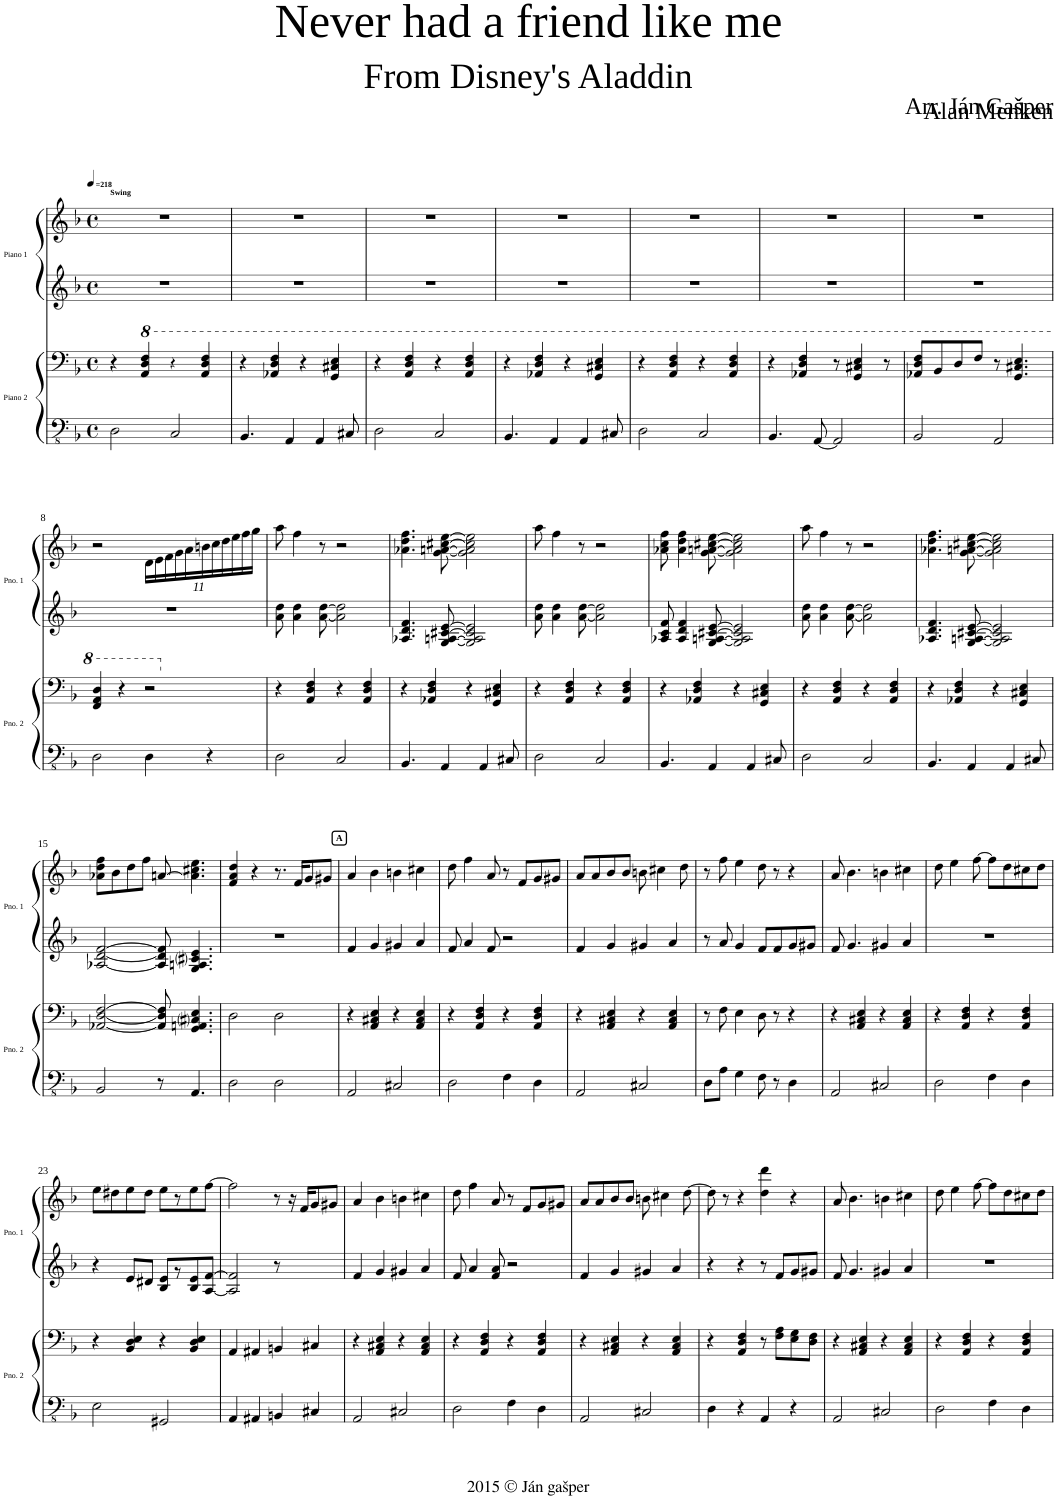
**kern	**kern	**kern	**kern
*part2	*part2	*part1	*part1
*staff4	*staff3	*staff2	*staff1
*I"Piano 2	*	*I"Piano 1	*
*I'Pno. 2	*	*I'Pno. 1	*
*clefFv4	*clefF4	*clefG2	*clefG2
*k[b-]	*k[b-]	*k[b-]	*k[b-]
*M4/4	*M4/4	*M4/4	*M4/4
*met(c)	*met(c)	*met(c)	*met(c)
*MM218	*MM218	*MM218	*MM218
=1	=1	=1	=1
!	!	!	!LO:TX:a:B:t=Swing
2DD\	4r	1r	1r
*	*8va	*	*
.	4A/ 4d/ 4f/	.	.
2CC/	4r	.	.
.	4A/ 4d/ 4f/	.	.
=2	=2	=2	=2
4.BBB-/	4r	1r	1r
.	4A-X/ 4d/ 4f/	.	.
4AAA/	.	.	.
.	4r	.	.
4AAA/	.	.	.
.	4G/ 4c#X/ 4e/	.	.
8CC#X/	.	.	.
=3	=3	=3	=3
2DD\	4r	1r	1r
.	4A/ 4d/ 4f/	.	.
2CC/	4r	.	.
.	4A/ 4d/ 4f/	.	.
=4	=4	=4	=4
4.BBB-/	4r	1r	1r
.	4A-X/ 4d/ 4f/	.	.
4AAA/	.	.	.
.	4r	.	.
4AAA/	.	.	.
.	4G/ 4c#X/ 4e/	.	.
8CC#X/	.	.	.
=5	=5	=5	=5
2DD\	4r	1r	1r
.	4A/ 4d/ 4f/	.	.
2CC/	4r	.	.
.	4A/ 4d/ 4f/	.	.
=6	=6	=6	=6
4.BBB-/	4r	1r	1r
.	4A-X/ 4d/ 4f/	.	.
[8AAA/	.	.	.
2AAA/]	8r	.	.
.	4G/ 4c#X/ 4e/	.	.
.	8r	.	.
=7	=7	=7	=7
2BBB-/	8A-X/ 8d/ 8f/L	1r	1r
.	8B-/	.	.
.	8d/	.	.
.	8f/J	.	.
2AAA/	8r	.	.
.	4.G/ 4.c#X/ 4.e/	.	.
!!LO:LB:g=z
=8	=8	=8	=8
2DD\	4F/ 4A/ 4d/	1r	2r
.	4r	.	.
*	*	*	*Xbrackettup
4DD\	2r	.	22d\LL
.	.	.	22e\
.	.	.	4224ryy
.	.	.	22f\
.	.	.	22g\
.	.	.	22a\
.	.	.	22bn\
4r	.	.	.
.	.	.	22cc\
.	.	.	22dd\
.	.	.	22ee\
.	.	.	22ff\
.	.	.	[640%29gg\JJ
*	*X8va	*	*
10560ryy	10560ryy	10560ryy	.
=9	=9	=9	=9
2DD\	4r	8a\ 8dd\	8aa\
.	.	4a\ 4dd\	7040gg\]
.	.	.	4ff\
.	4AA/ 4D/ 4F/	.	.
.	.	[8a\ [8dd\	.
.	.	.	8r
2CC/	4r	2a\] 2dd\]	.
.	.	.	2r
.	4AA/ 4D/ 4F/	.	.
7040ryy	7040ryy	7040ryy	.
=10	=10	=10	=10
4.BBB-/	4r	4.A-X/ 4.d/ 4.f/	4.a-X\ 4.dd\ 4.ff\
.	4AA-X/ 4D/ 4F/	.	.
4AAA/	.	[8G/ [8An/ [8c#X/ [8e/	[8g\ [8an\ [8cc#X\ [8ee\
.	4r	2G/] 2A/] 2c#/] 2e/]	2g\] 2a\] 2cc#\] 2ee\]
4AAA/	.	.	.
.	4GG/ 4C#X/ 4E/	.	.
8CC#X/	.	.	.
=11	=11	=11	=11
2DD\	4r	8a\ 8dd\	8aa\
.	.	4a\ 4dd\	4ff\
.	4AA/ 4D/ 4F/	.	.
.	.	[8a\ [8dd\	8r
2CC/	4r	2a\] 2dd\]	2r
.	4AA/ 4D/ 4F/	.	.
=12	=12	=12	=12
4.BBB-/	4r	8A-X/ 8c/ 8f/	8a-X\ 8cc\ 8ff\
.	.	4A-/ 4d/ 4f/	4a-\ 4dd\ 4ff\
.	4AA-X/ 4D/ 4F/	.	.
4AAA/	.	[8G/ [8An/ [8c#X/ [8e/	[8g\ [8an\ [8cc#X\ [8ee\
.	4r	2G/] 2A/] 2c#/] 2e/]	2g\] 2a\] 2cc#\] 2ee\]
4AAA/	.	.	.
.	4GG/ 4C#X/ 4E/	.	.
8CC#X/	.	.	.
=13	=13	=13	=13
2DD\	4r	8a\ 8dd\	8aa\
.	.	4a\ 4dd\	4ff\
.	4AA/ 4D/ 4F/	.	.
.	.	[8a\ [8dd\	8r
2CC/	4r	2a\] 2dd\]	2r
.	4AA/ 4D/ 4F/	.	.
=14	=14	=14	=14
4.BBB-/	4r	4.A-X/ 4.d/ 4.f/	4.a-X\ 4.dd\ 4.ff\
.	4AA-X/ 4D/ 4F/	.	.
4AAA/	.	[8G/ [8An/ [8c#X/ [8e/	[8g\ [8an\ [8cc#X\ [8ee\
.	4r	2G/] 2A/] 2c#/] 2e/]	2g\] 2a\] 2cc#\] 2ee\]
4AAA/	.	.	.
.	4GG/ 4C#X/ 4E/	.	.
8CC#X/	.	.	.
!!LO:LB:g=z
=15	=15	=15	=15
2BBB-/	[2AA-X/ [2D/ [2F/	[2A-X/ [2d/ [2f/	8a-X\ 8dd\ 8ff\L
.	.	.	8b-\
.	.	.	8dd\
.	.	.	8ff\J
8r	8AA-/] 8D/] 8F/]	8A-/] 8d/] 8f/]	[8an/
4.AAA/	4.GG/ 4.AAn/ 4.C#i/ 4.E/	4.G/ 4.An/ 4.c#i/ 4.e/	4.a\] 4.cc#X\ 4.ee\
=16	=16	=16	=16
2DD\	2D\	1r	4f/ 4a/ 4dd/
.	.	.	4r
2DD\	2D\	.	8.r
.	.	.	16f/KL
.	.	.	8g/
.	.	.	8g#X/J
!!LO:REH:place=s1:a:B:cj:fs=7.1:t=A
=17	=17	=17	=17
2AAA/	4r	4f/	4a/
.	4AA/ 4C#X/ 4E/	4g/	4b-\
2CC#X/	4r	4g#X/	4bn\
.	4AA/ 4C#/ 4E/	4a/	4cc#X\
=18	=18	=18	=18
2DD\	4r	8f/	8dd\
.	.	4a/	4ff\
.	4AA/ 4D/ 4F/	.	.
.	.	8f/	8a/
4FF\	4r	2r	8r
.	.	.	8f/L
4DD\	4AA/ 4D/ 4F/	.	8g/
.	.	.	8g#X/J
=19	=19	=19	=19
2AAA/	4r	4f/	8a/L
.	.	.	8a/
.	4AA/ 4C#X/ 4E/	4g/	8b-/
.	.	.	8b-/J
2CC#X/	4r	4g#X/	8bn\
.	.	.	4cc#X\
.	4AA/ 4C#/ 4E/	4a/	.
.	.	.	8dd\
=20	=20	=20	=20
8DD\L	8r	8r	8r
8AA\J	8F\	8a/	8ff\
4GG\	4E\	4g/	4ee\
8FF\	8D\	8f/L	8dd\
8r	8r	8f/	8r
4DD\	4r	8g/	4r
.	.	8g#X/J	.
=21	=21	=21	=21
2AAA/	4r	8f/	8a/
.	.	4.g/	4.b-\
.	4AA/ 4C#X/ 4E/	.	.
2CC#X/	4r	4g#X/	4bn\
.	4AA/ 4C#/ 4E/	4a/	4cc#X\
=22	=22	=22	=22
2DD\	4r	1r	8dd\
.	.	.	4ee\
.	4AA/ 4D/ 4F/	.	.
.	.	.	[8ff\
4FF\	4r	.	8ff\L]
.	.	.	8dd\
4DD\	4AA/ 4D/ 4F/	.	8cc#X\
.	.	.	8dd\J
!!LO:LB:g=z
=23	=23	=23	=23
2EE\	4r	4r	8ee\L
.	.	.	8dd#X\
.	4BB-/ 4D/ 4E/	8e/L	8ee\
.	.	8d#X/J	8dd#\J
2GGG#X/	4r	8B-/ 8e/L	8ee\L
.	.	8r	8r
.	4BB-/ 4D/ 4E/	8B-/ 8e/	8ee\
.	.	[8A/ [8f/J	[8ff\J
=24	=24	=24	=24
4AAA/	4AA/	2A/] 2f/]	2ff\]
4AAA#X/	4AA#X/	.	.
4BBBn/	4BBn/	8r	8r
.	.	4.ryy	16r
.	.	.	16f/KL
4CC#X/	4C#X/	.	8g/
.	.	.	8g#X/J
=25	=25	=25	=25
2AAA/	4r	4f/	4a/
.	4AA/ 4C#X/ 4E/	4g/	4b-\
2CC#X/	4r	4g#X/	4bn\
.	4AA/ 4C#/ 4E/	4a/	4cc#X\
=26	=26	=26	=26
2DD\	4r	8f/	8dd\
.	.	4a/	4ff\
.	4AA/ 4D/ 4F/	.	.
.	.	8f/ 8a/	8a/
4FF\	4r	2r	8r
.	.	.	8f/L
4DD\	4AA/ 4D/ 4F/	.	8g/
.	.	.	8g#X/J
=27	=27	=27	=27
2AAA/	4r	4f/	8a/L
.	.	.	8a/
.	4AA/ 4C#X/ 4E/	4g/	8b-/
.	.	.	8b-/J
2CC#X/	4r	4g#X/	8bn\
.	.	.	4cc#X\
.	4AA/ 4C#/ 4E/	4a/	.
.	.	.	[8dd\
=28	=28	=28	=28
4DD\	4r	4r	8dd\]
.	.	.	8r
4r	4AA/ 4D/ 4F/	4r	4r
4AAA/	8r	8r	4dd\ 4ddd\
.	8F\ 8A\L	8f/L	.
4r	8E\ 8G\	8g/	4r
.	8D\ 8F\J	8g#X/J	.
=29	=29	=29	=29
2AAA/	4r	8f/	8a/
.	.	4.g/	4.b-\
.	4AA/ 4C#X/ 4E/	.	.
2CC#X/	4r	4g#X/	4bn\
.	4AA/ 4C#/ 4E/	4a/	4cc#X\
=30	=30	=30	=30
2DD\	4r	1r	8dd\
.	.	.	4ee\
.	4AA/ 4D/ 4F/	.	.
.	.	.	[8ff\
4FF\	4r	.	8ff\L]
.	.	.	8dd\
4DD\	4AA/ 4D/ 4F/	.	8cc#X\
.	.	.	8dd\J
=	=	=	=
*-	*-	*-	*-
